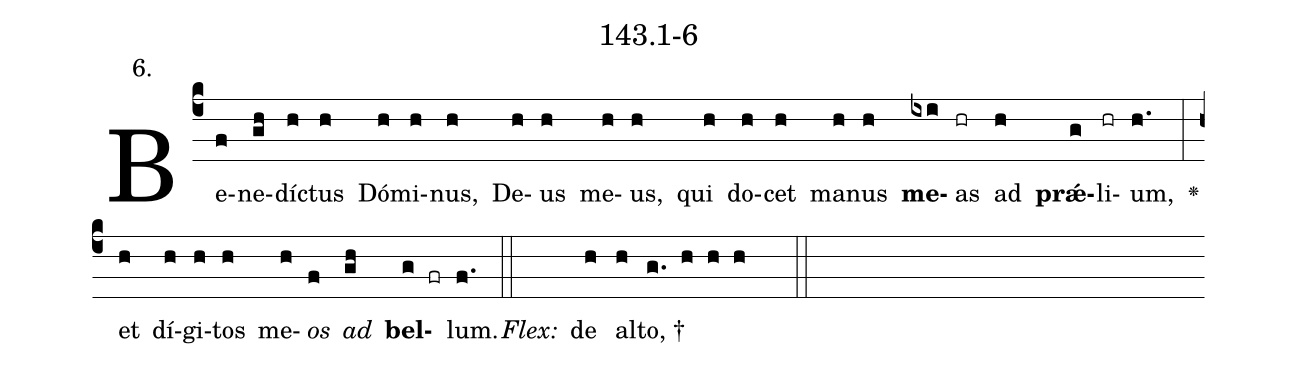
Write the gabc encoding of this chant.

name: 143.1-6;
annotation: 6.;
%%
(c4)Be(f)ne(gh)díc(h)tus(h) Dó(h)mi(h)nus,(h) De(h)us(h) me(h)us,(h) qui(h) do(h)cet(h) ma(h)nus(h) <b>me</b>(ixi)as(hr) ad(h) <b>prǽ</b>(g)li(hr)um,(h.) <v>\greheightstar</v>(:) et(h) dí(h)gi(h)tos(h) me(h)<i>os</i>(f) <i>ad</i>(gh) <b>bel</b>(g fr)lum.(f.) (::)
<i>Flex:</i>()  de(h) al(h)to, †(g. h h h  ::)

%E(h) u(h) o(f) u(gh) a(g) e.(f.) (::)
